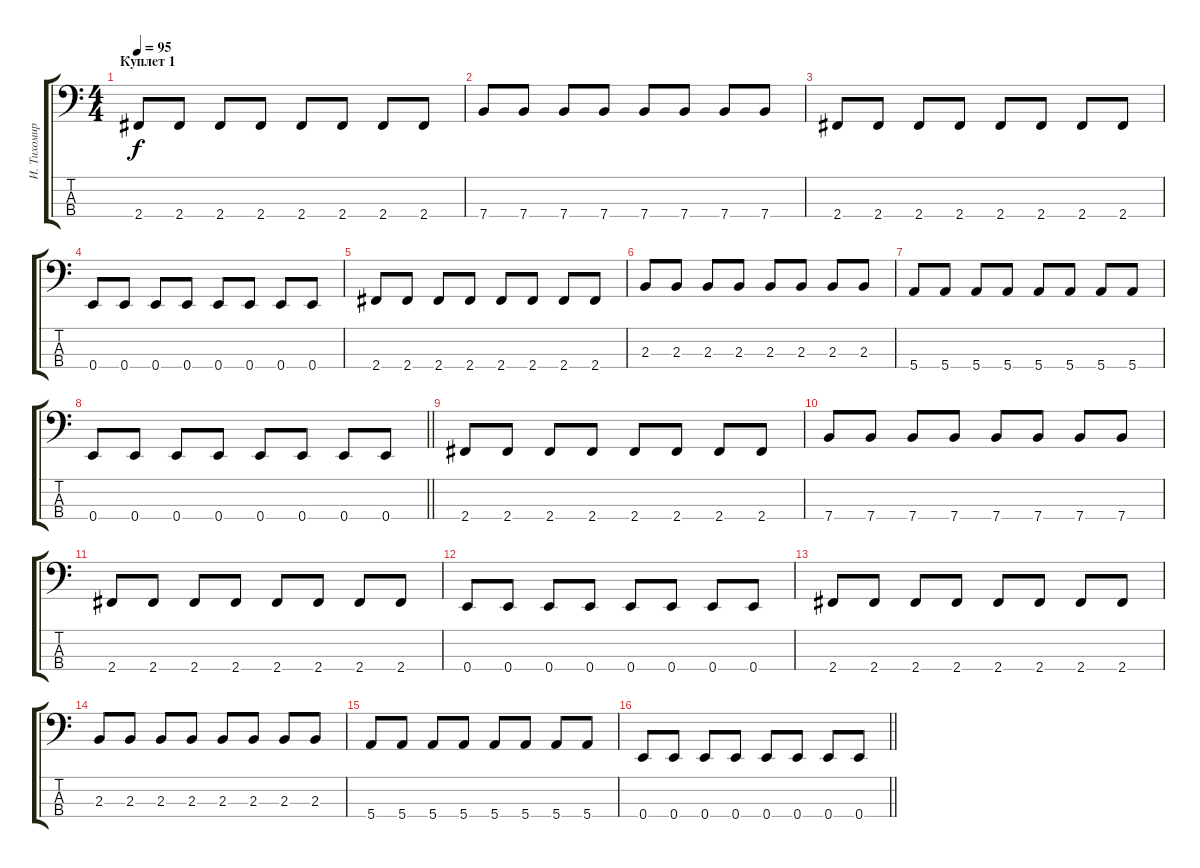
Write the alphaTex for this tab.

\track ("И. Тихомиров" "И. Тихомир") {instrument electricbassfinger}
\staff {score tabs}
\tuning (G2 D2 A1 E1) {hide}
\ts (4 4)
\section ("" "Куплет 1")
\tempo 95
\clef f4
\ks c
2.4.8{dy f} 2.4.8 2.4.8 2.4.8 2.4.8 2.4.8 2.4.8 2.4.8 |
7.4.8 7.4.8 7.4.8 7.4.8 7.4.8 7.4.8 7.4.8 7.4.8 |
2.4.8 2.4.8 2.4.8 2.4.8 2.4.8 2.4.8 2.4.8 2.4.8 |
0.4.8 0.4.8 0.4.8 0.4.8 0.4.8 0.4.8 0.4.8 0.4.8 |
2.4.8 2.4.8 2.4.8 2.4.8 2.4.8 2.4.8 2.4.8 2.4.8 |
2.3.8 2.3.8 2.3.8 2.3.8 2.3.8 2.3.8 2.3.8 2.3.8 |
5.4.8 5.4.8 5.4.8 5.4.8 5.4.8 5.4.8 5.4.8 5.4.8 |
\barLineRight lightlight
0.4.8 0.4.8 0.4.8 0.4.8 0.4.8 0.4.8 0.4.8 0.4.8 |
2.4.8 2.4.8 2.4.8 2.4.8 2.4.8 2.4.8 2.4.8 2.4.8 |
7.4.8 7.4.8 7.4.8 7.4.8 7.4.8 7.4.8 7.4.8 7.4.8 |
2.4.8 2.4.8 2.4.8 2.4.8 2.4.8 2.4.8 2.4.8 2.4.8 |
0.4.8 0.4.8 0.4.8 0.4.8 0.4.8 0.4.8 0.4.8 0.4.8 |
2.4.8 2.4.8 2.4.8 2.4.8 2.4.8 2.4.8 2.4.8 2.4.8 |
2.3.8 2.3.8 2.3.8 2.3.8 2.3.8 2.3.8 2.3.8 2.3.8 |
5.4.8 5.4.8 5.4.8 5.4.8 5.4.8 5.4.8 5.4.8 5.4.8 |
\barLineRight lightlight
0.4.8 0.4.8 0.4.8 0.4.8 0.4.8 0.4.8 0.4.8 0.4.8
